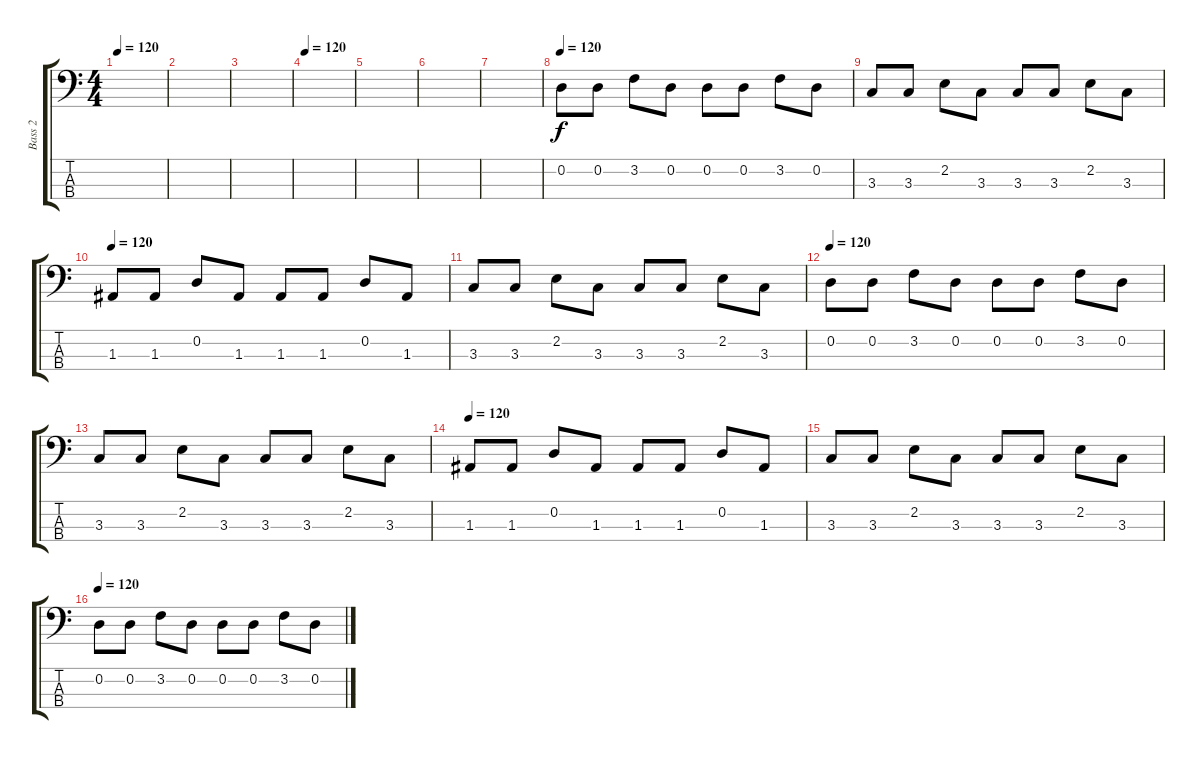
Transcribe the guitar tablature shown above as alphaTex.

\track ("Bass 2" "Bass 2") {instrument electricbassfinger}
\staff {score tabs}
\tuning (G2 D2 A1 E1) {hide}
\ts (4 4)
\tempo 120
\clef f4
\ks c
|
|
|
\tempo 120
|
|
|
|
\tempo 120
0.2.8 0.2.8 3.2.8 0.2.8 0.2.8 0.2.8 3.2.8 0.2.8 |
3.3.8 3.3.8 2.2.8 3.3.8 3.3.8 3.3.8 2.2.8 3.3.8 |
\tempo 120
1.3.8 1.3.8 0.2.8 1.3.8 1.3.8 1.3.8 0.2.8 1.3.8 |
3.3.8 3.3.8 2.2.8 3.3.8 3.3.8 3.3.8 2.2.8 3.3.8 |
\tempo 120
0.2.8 0.2.8 3.2.8 0.2.8 0.2.8 0.2.8 3.2.8 0.2.8 |
3.3.8 3.3.8 2.2.8 3.3.8 3.3.8 3.3.8 2.2.8 3.3.8 |
\tempo 120
1.3.8 1.3.8 0.2.8 1.3.8 1.3.8 1.3.8 0.2.8 1.3.8 |
3.3.8 3.3.8 2.2.8 3.3.8 3.3.8 3.3.8 2.2.8 3.3.8 |
\tempo 120
0.2.8 0.2.8 3.2.8 0.2.8 0.2.8 0.2.8 3.2.8 0.2.8
